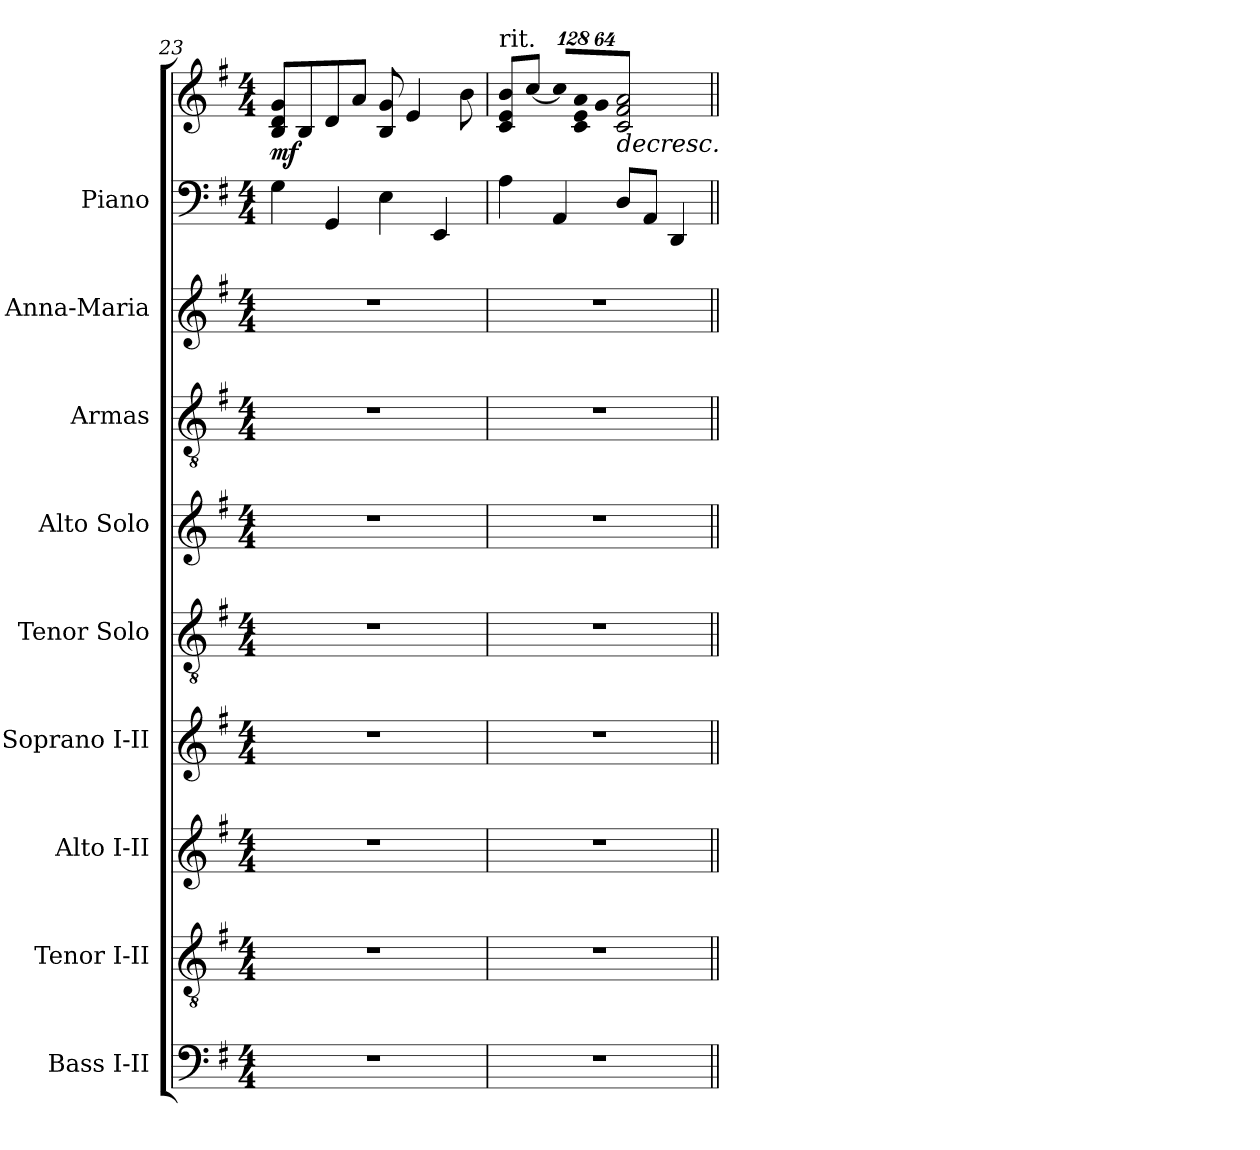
**kern	**kern	**kern	**kern	**kern	**kern	**kern	**kern	**kern	**kern	**dynam
*part9	*part8	*part7	*part6	*part5	*part4	*part3	*part2	*part1	*part1	*part1
*staff10	*staff9	*staff8	*staff7	*staff6	*staff5	*staff4	*staff3	*staff2	*staff1	*staff1/2
*I"Bass I-II	*I"Tenor I-II	*I"Alto I-II	*I"Soprano I-II	*I"Tenor Solo	*I"Alto Solo	*I"Armas	*I"Anna-Maria	*I"Piano	*	*
*I'B.	*I'T.	*I'A.	*I'S.	*I'T. Solo	*I'A. Solo	*I'Armas	*I'A-M	*I'Pno.	*	*
!!LO:PB:g=z
*clefF4	*clefGv2	*clefG2	*clefG2	*clefGv2	*clefG2	*clefGv2	*clefG2	*clefF4	*clefG2	*
*	*ITrd7c12	*	*	*ITrd7c12	*	*ITrd7c12	*	*	*	*
*k[f#]	*k[f#]	*k[f#]	*k[f#]	*k[f#]	*k[f#]	*k[f#]	*k[f#]	*k[f#]	*k[f#]	*
*G:	*G:	*G:	*G:	*G:	*G:	*G:	*G:	*G:	*G:	*
*M4/4	*M4/4	*M4/4	*M4/4	*M4/4	*M4/4	*M4/4	*M4/4	*M4/4	*M4/4	*
*MM82	*MM82	*MM82	*MM82	*MM82	*MM82	*MM82	*MM82	*MM82	*MM82	*
=23	=23	=23	=23	=23	=23	=23	=23	=23	=23	=23
1r	1r	1r	1r	1r	1r	1r	1r	4Gi\	8Bi/ 8di 8giL	mf
.	.	.	.	.	.	.	.	.	8Bi/	.
.	.	.	.	.	.	.	.	4GGi/	8di/	.
.	.	.	.	.	.	.	.	.	8ai/J	.
.	.	.	.	.	.	.	.	4Ei\	8Bi/ 8gi	.
.	.	.	.	.	.	.	.	.	4ei/	.
.	.	.	.	.	.	.	.	4EEi/	.	.
.	.	.	.	.	.	.	.	.	8bi\	.
=24	=24	=24	=24	=24	=24	=24	=24	=24	=24	=24
!	!	!	!	!	!	!	!	!	!LO:TX:t=rit.	!
1r	1r	1r	1r	1r	1r	1r	1r	4Ai\	8ci/ 8ei 8biL	.
.	.	.	.	.	.	.	.	.	[<8cci/J	.
*	*	*	*	*	*	*	*	*	*Xbrackettup	*
!	!	!	!	!	!	!	!	!	!LO:N:vis=8	!
.	.	.	.	.	.	.	.	4AAi/	1024%85cci/L]	]
!	!	!	!	!	!	!	!	!	!LO:N:vis=8	!
.	.	.	.	.	.	.	.	.	1024%85ci/ 1024%85ei 1024%85ai	.
!	!	!	!	!	!	!	!	!	!LO:N:vis=8	!
.	.	.	.	.	.	.	.	.	512%43gi/J	.
!	!	!	!	!	!	!	!	!	!	!LO:HP:b
.	.	.	.	.	.	.	.	8Di/L	2ci/ 2f#i 2ai	>
.	.	.	.	.	.	.	.	8AAi/J	.	.
.	.	.	.	.	.	.	.	4DDi/	.	.
=||	=||	=||	=||	=||	=||	=||	=||	=||	=||	=||
*-	*-	*-	*-	*-	*-	*-	*-	*-	*-	*-
